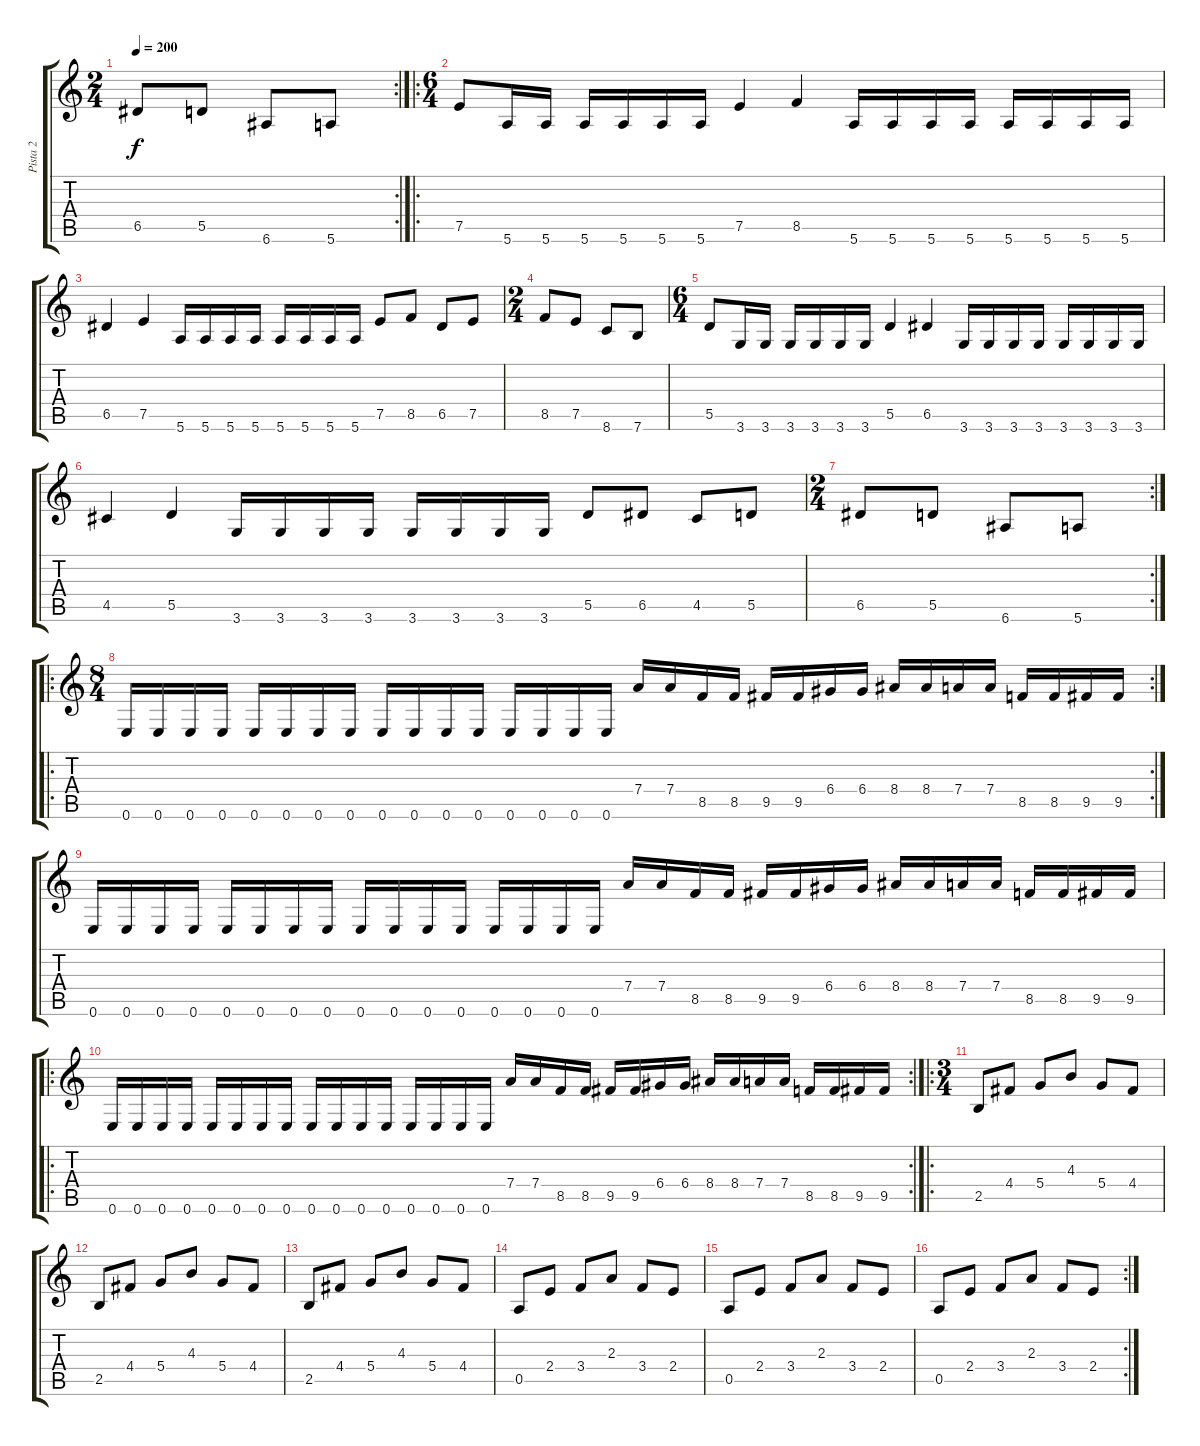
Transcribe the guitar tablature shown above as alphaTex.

\track ("Pista 2" "Pista 2") {instrument distortionguitar}
\staff {score tabs}
\tuning (E4 B3 G3 D3 A2 E2) {hide}
\rc 2
\ts (2 4)
\tempo 200
\clef g2
\ks c
6.5.8{dy f} 5.5.8 6.6.8 5.6.8 |
\ro
\ts (6 4)
7.5.8 5.6.16 5.6.16 5.6.16 5.6.16 5.6.16 5.6.16 7.5.4 8.5.4 5.6.16 5.6.16 5.6.16 5.6.16 5.6.16 5.6.16 5.6.16 5.6.16 |
6.5.4 7.5.4 5.6.16 5.6.16 5.6.16 5.6.16 5.6.16 5.6.16 5.6.16 5.6.16 7.5.8 8.5.8 6.5.8 7.5.8 |
\ts (2 4)
8.5.8 7.5.8 8.6.8 7.6.8 |
\ts (6 4)
5.5.8 3.6.16 3.6.16 3.6.16 3.6.16 3.6.16 3.6.16 5.5.4 6.5.4 3.6.16 3.6.16 3.6.16 3.6.16 3.6.16 3.6.16 3.6.16 3.6.16 |
4.5.4 5.5.4 3.6.16 3.6.16 3.6.16 3.6.16 3.6.16 3.6.16 3.6.16 3.6.16 5.5.8 6.5.8 4.5.8 5.5.8 |
\rc 2
\ts (2 4)
6.5.8 5.5.8 6.6.8 5.6.8 |
\ro
\rc 2
\ts (8 4)
0.6.16 0.6.16 0.6.16 0.6.16 0.6.16 0.6.16 0.6.16 0.6.16 0.6.16 0.6.16 0.6.16 0.6.16 0.6.16 0.6.16 0.6.16 0.6.16 7.4.16 7.4.16 8.5.16 8.5.16 9.5.16 9.5.16 6.4.16 6.4.16 8.4.16 8.4.16 7.4.16 7.4.16 8.5.16 8.5.16 9.5.16 9.5.16 |
0.6.16 0.6.16 0.6.16 0.6.16 0.6.16 0.6.16 0.6.16 0.6.16 0.6.16 0.6.16 0.6.16 0.6.16 0.6.16 0.6.16 0.6.16 0.6.16 7.4.16 7.4.16 8.5.16 8.5.16 9.5.16 9.5.16 6.4.16 6.4.16 8.4.16 8.4.16 7.4.16 7.4.16 8.5.16 8.5.16 9.5.16 9.5.16 |
\ro
\rc 2
0.6.16 0.6.16 0.6.16 0.6.16 0.6.16 0.6.16 0.6.16 0.6.16 0.6.16 0.6.16 0.6.16 0.6.16 0.6.16 0.6.16 0.6.16 0.6.16 7.4.16 7.4.16 8.5.16 8.5.16 9.5.16 9.5.16 6.4.16 6.4.16 8.4.16 8.4.16 7.4.16 7.4.16 8.5.16 8.5.16 9.5.16 9.5.16 |
\ro
\ts (3 4)
2.5.8 4.4.8 5.4.8 4.3.8 5.4.8 4.4.8 |
2.5.8 4.4.8 5.4.8 4.3.8 5.4.8 4.4.8 |
2.5.8 4.4.8 5.4.8 4.3.8 5.4.8 4.4.8 |
0.5.8 2.4.8 3.4.8 2.3.8 3.4.8 2.4.8 |
0.5.8 2.4.8 3.4.8 2.3.8 3.4.8 2.4.8 |
\rc 2
0.5.8 2.4.8 3.4.8 2.3.8 3.4.8 2.4.8
